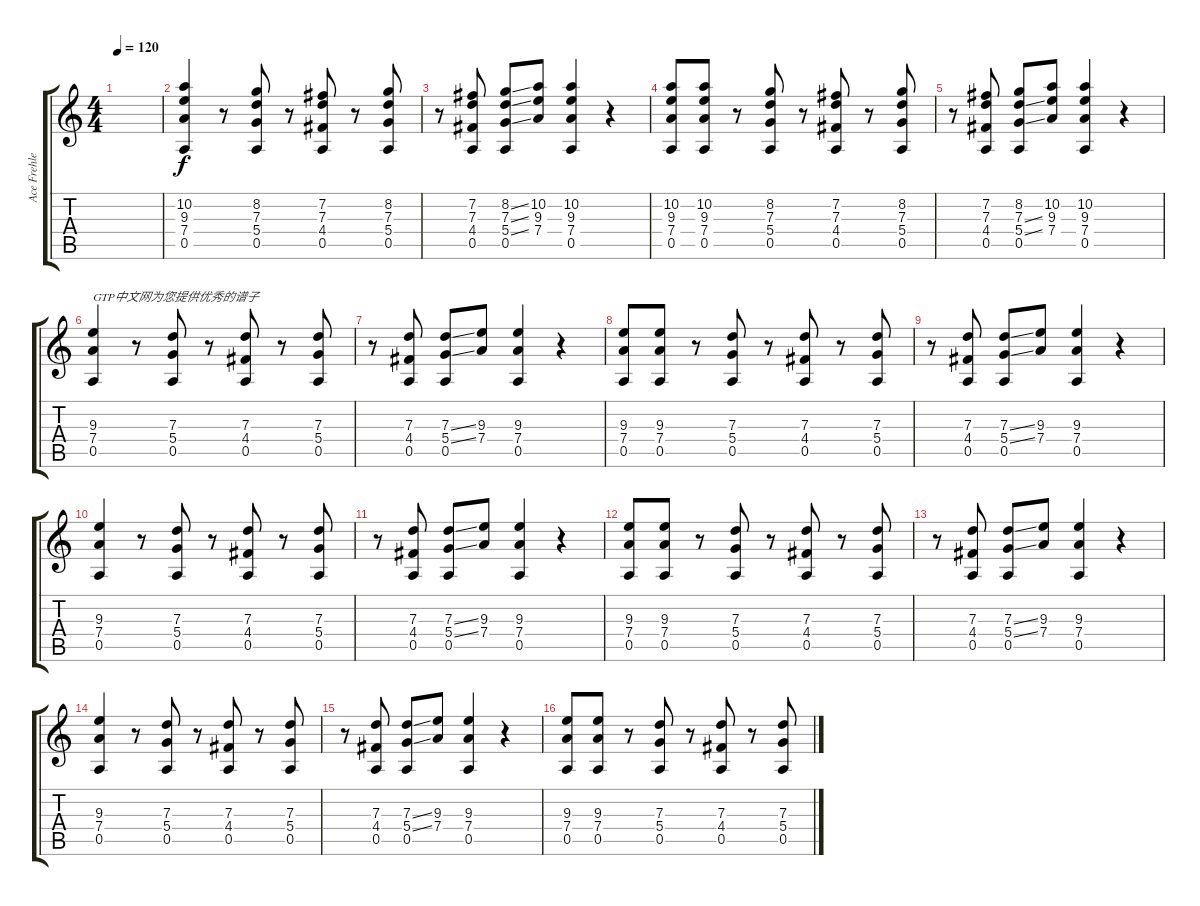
\track ("Ace Frehley" "Ace Frehle") {instrument overdrivenguitar}
\staff {score tabs}
\tuning (E4 B3 G3 D3 A2 E2) {hide}
\ts (4 4)
\tempo 120
\clef g2
\ks c
|
(10.2 9.3 7.4 0.5).4 r.8 (8.2 7.3 5.4 0.5).8 r.8 (7.2 7.3 4.4 0.5).8 r.8 (8.2 7.3 5.4 0.5).8 |
r.8 (7.2 7.3 4.4 0.5).8 (8.2{ss} 7.3{ss} 5.4{ss} 0.5).8 (10.2 9.3 7.4).8 (10.2 9.3 7.4 0.5).4 r.4 |
(10.2 9.3 7.4 0.5).8 (10.2 9.3 7.4 0.5).8 r.8 (8.2 7.3 5.4 0.5).8 r.8 (7.2 7.3 4.4 0.5).8 r.8 (8.2 7.3 5.4 0.5).8 |
r.8 (7.2 7.3 4.4 0.5).8 (8.2 7.3{ss} 5.4{ss} 0.5).8 (10.2 9.3 7.4).8 (10.2 9.3 7.4 0.5).4 r.4 |
(9.3 7.4 0.5).4{txt "GTP中文网为您提供优秀的谱子" dy f} r.8 (7.3 5.4 0.5).8 r.8 (7.3 4.4 0.5).8 r.8 (7.3 5.4 0.5).8 |
r.8 (7.3 4.4 0.5).8 (7.3{ss} 5.4{ss} 0.5).8 (9.3 7.4).8 (9.3 7.4 0.5).4 r.4 |
(9.3 7.4 0.5).8 (9.3 7.4 0.5).8 r.8 (7.3 5.4 0.5).8 r.8 (7.3 4.4 0.5).8 r.8 (7.3 5.4 0.5).8 |
r.8 (7.3 4.4 0.5).8 (7.3{ss} 5.4{ss} 0.5).8 (9.3 7.4).8 (9.3 7.4 0.5).4 r.4 |
(9.3 7.4 0.5).4 r.8 (7.3 5.4 0.5).8 r.8 (7.3 4.4 0.5).8 r.8 (7.3 5.4 0.5).8 |
r.8 (7.3 4.4 0.5).8 (7.3{ss} 5.4{ss} 0.5).8 (9.3 7.4).8 (9.3 7.4 0.5).4 r.4 |
(9.3 7.4 0.5).8 (9.3 7.4 0.5).8 r.8 (7.3 5.4 0.5).8 r.8 (7.3 4.4 0.5).8 r.8 (7.3 5.4 0.5).8 |
r.8 (7.3 4.4 0.5).8 (7.3{ss} 5.4{ss} 0.5).8 (9.3 7.4).8 (9.3 7.4 0.5).4 r.4 |
(9.3 7.4 0.5).4 r.8 (7.3 5.4 0.5).8 r.8 (7.3 4.4 0.5).8 r.8 (7.3 5.4 0.5).8 |
r.8 (7.3 4.4 0.5).8 (7.3{ss} 5.4{ss} 0.5).8 (9.3 7.4).8 (9.3 7.4 0.5).4 r.4 |
(9.3 7.4 0.5).8 (9.3 7.4 0.5).8 r.8 (7.3 5.4 0.5).8 r.8 (7.3 4.4 0.5).8 r.8 (7.3 5.4 0.5).8
